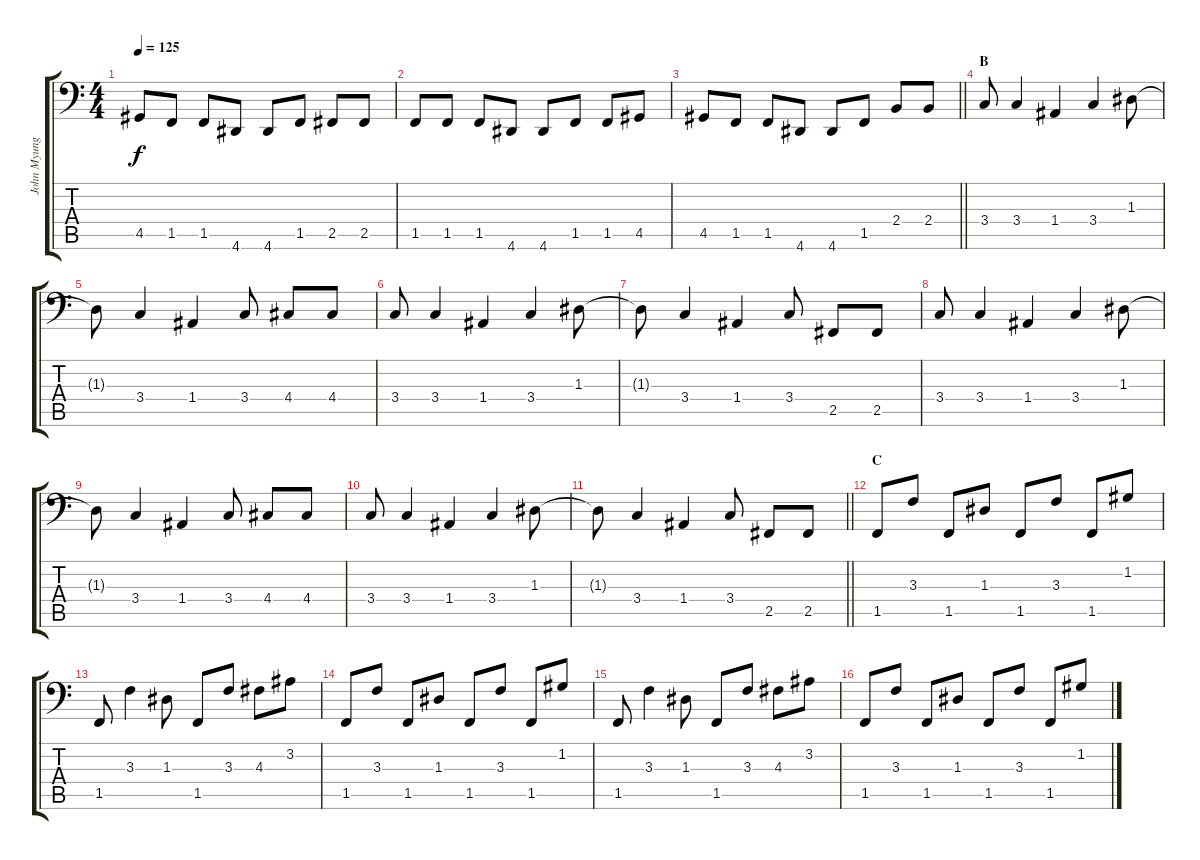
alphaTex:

\track ("John Myung" "John Myung") {instrument electricbassfinger}
\staff {score tabs}
\tuning (C3 G2 D2 A1 E1 B0) {hide}
\ts (4 4)
\tempo 125
\clef f4
\ks c
4.5.8{dy f} 1.5.8 1.5.8 4.6.8 4.6.8 1.5.8 2.5.8 2.5.8 |
1.5.8 1.5.8 1.5.8 4.6.8 4.6.8 1.5.8 1.5.8 4.5.8 |
\barLineRight lightlight
4.5.8 1.5.8 1.5.8 4.6.8 4.6.8 1.5.8 2.4.8 2.4.8 |
\section ("" "B")
3.4.8 3.4.4 1.4.4 3.4.4 1.3.8 |
1.3{t}.8 3.4.4 1.4.4 3.4.8 4.4.8 4.4.8 |
3.4.8 3.4.4 1.4.4 3.4.4 1.3.8 |
1.3{t}.8 3.4.4 1.4.4 3.4.8 2.5.8 2.5.8 |
3.4.8 3.4.4 1.4.4 3.4.4 1.3.8 |
1.3{t}.8 3.4.4 1.4.4 3.4.8 4.4.8 4.4.8 |
3.4.8 3.4.4 1.4.4 3.4.4 1.3.8 |
\barLineRight lightlight
1.3{t}.8 3.4.4 1.4.4 3.4.8 2.5.8 2.5.8 |
\section ("" "C")
1.5.8 3.3.8 1.5.8 1.3.8 1.5.8 3.3.8 1.5.8 1.2.8 |
1.5.8 3.3.4 1.3.8 1.5.8 3.3.8 4.3.8 3.2.8 |
1.5.8 3.3.8 1.5.8 1.3.8 1.5.8 3.3.8 1.5.8 1.2.8 |
1.5.8 3.3.4 1.3.8 1.5.8 3.3.8 4.3.8 3.2.8 |
1.5.8 3.3.8 1.5.8 1.3.8 1.5.8 3.3.8 1.5.8 1.2.8
